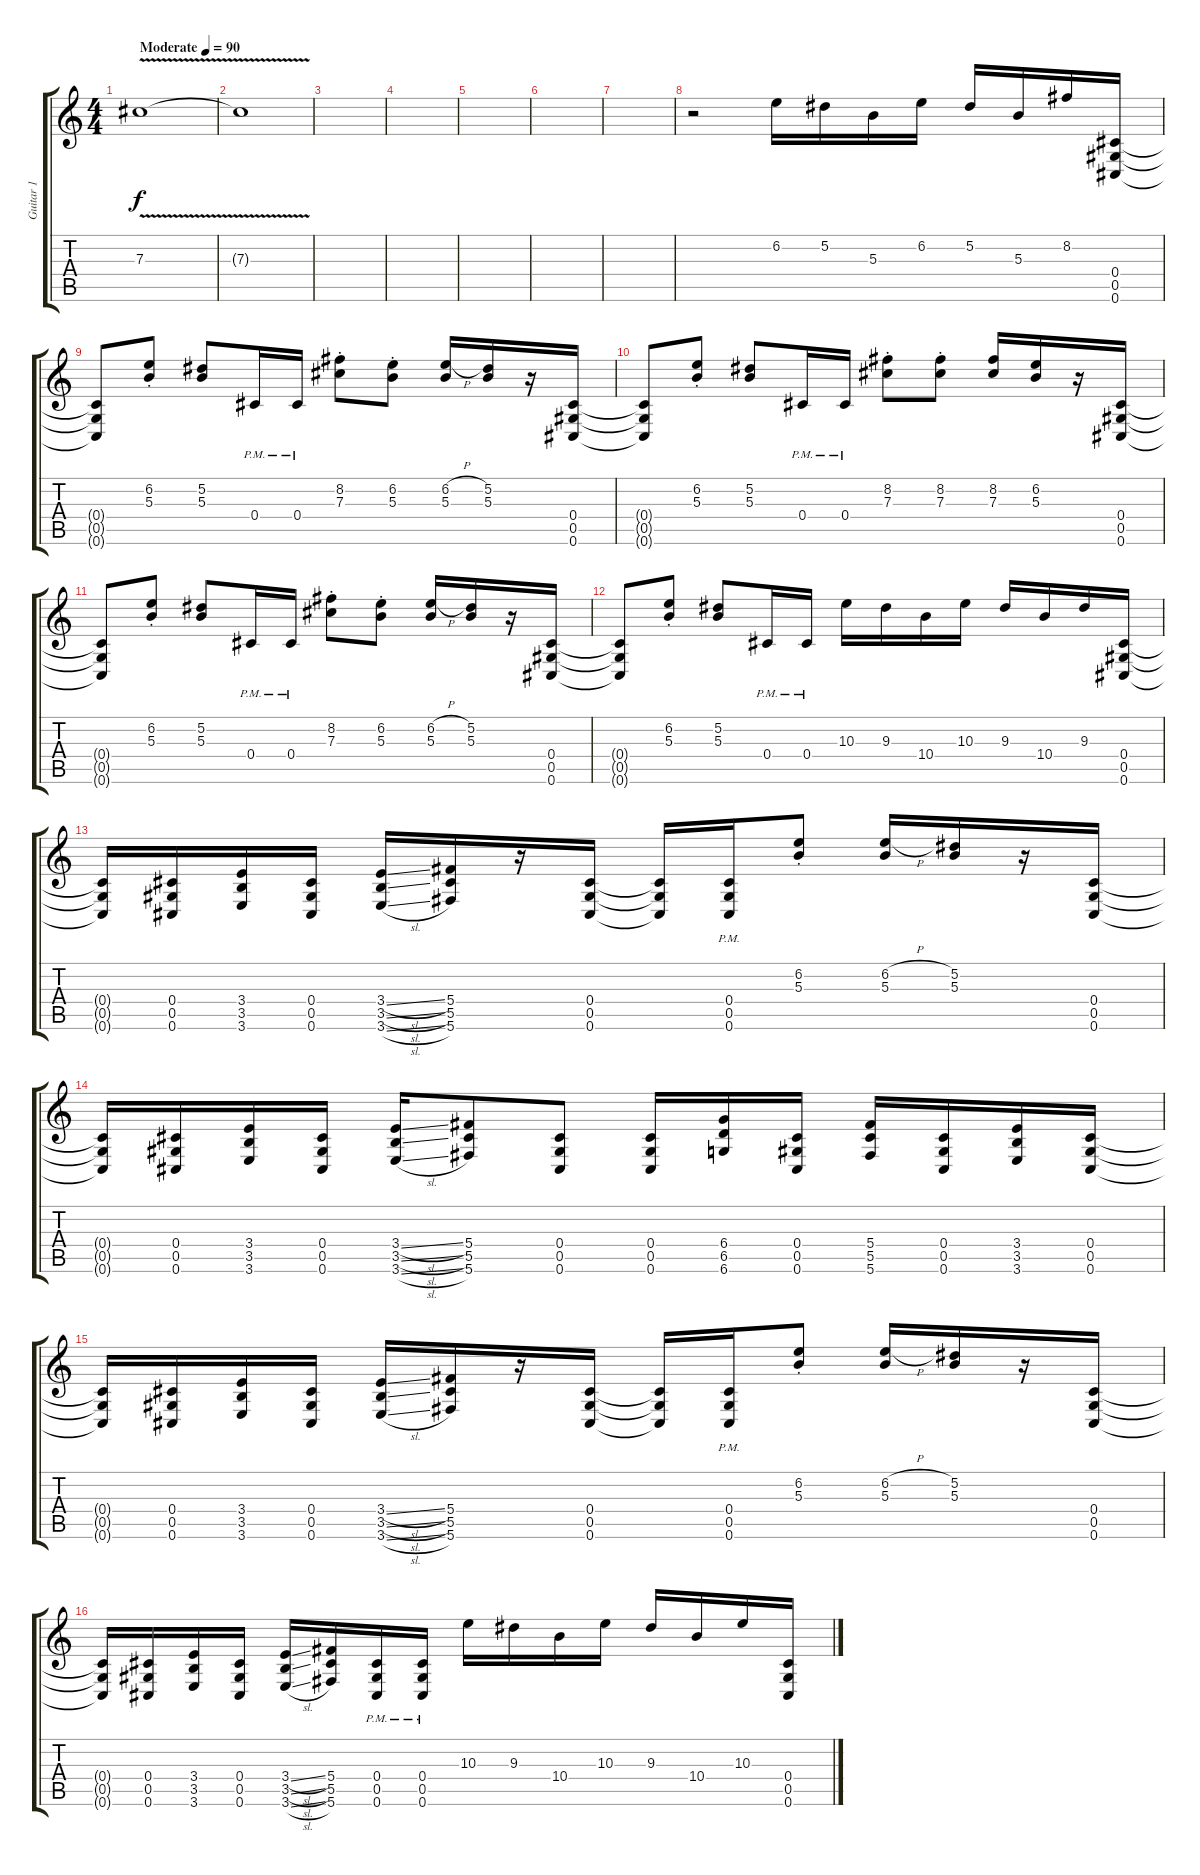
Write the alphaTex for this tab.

\track ("Guitar 1" "Guitar 1") {instrument overdrivenguitar}
\staff {score tabs}
\tuning (Eb4 Bb3 Gb3 Db3 Ab2 Db2) {hide}
\ts (4 4)
\tempo (90 "Moderate")
\clef g2
\ks c
7.3{v}.1{dy f volume 0 instrument overdrivenguitar} |
7.3{v t}.1 |
|
|
|
|
|
r.2 6.2.16 5.2.16 5.3.16 6.2.16 5.2.16 5.3.16 8.2.16 (0.4 0.5 0.6).16 |
(0.4{t} 0.5{t} 0.6{t}).8 (6.2{st} 5.3{st}).8 (5.2 5.3).8 0.4{pm}.16 0.4{pm}.16 (8.2{st} 7.3{st}).8 (6.2{st} 5.3{st}).8 (6.2{h} 5.3).16 (5.2 5.3).16 r.16 (0.4 0.5 0.6).16 |
(0.4{t} 0.5{t} 0.6{t}).8 (6.2{st} 5.3{st}).8 (5.2 5.3).8 0.4{pm}.16 0.4{pm}.16 (8.2{st} 7.3{st}).8 (8.2{st} 7.3{st}).8 (8.2 7.3).16 (6.2 5.3).16 r.16 (0.4 0.5 0.6).16 |
(0.4{t} 0.5{t} 0.6{t}).8 (6.2{st} 5.3{st}).8 (5.2 5.3).8 0.4{pm}.16 0.4{pm}.16 (8.2{st} 7.3{st}).8 (6.2{st} 5.3{st}).8 (6.2{h} 5.3).16 (5.2 5.3).16 r.16 (0.4 0.5 0.6).16 |
(0.4{t} 0.5{t} 0.6{t}).8 (6.2{st} 5.3{st}).8 (5.2 5.3).8 0.4{pm}.16 0.4{pm}.16 10.3.16 9.3.16 10.4.16 10.3.16 9.3.16 10.4.16 9.3.16 (0.4 0.5 0.6).16 |
(0.4{t} 0.5{t} 0.6{t}).16 (0.4 0.5 0.6).16 (3.4 3.5 3.6).16 (0.4 0.5 0.6).16 (3.4{sl} 3.5{sl} 3.6{sl}).16 (5.4 5.5 5.6).16 r.16 (0.4 0.5 0.6).16 (0.4{t} 0.5{t} 0.6{t}).16 (0.4{pm} 0.5{pm} 0.6{pm}).16 (6.2{st} 5.3{st}).8 (6.2{h} 5.3).16 (5.2 5.3).16 r.16 (0.4 0.5 0.6).16 |
(0.4{t} 0.5{t} 0.6{t}).16 (0.4 0.5 0.6).16 (3.4 3.5 3.6).16 (0.4 0.5 0.6).16 (3.4{sl} 3.5{sl} 3.6{sl}).16 (5.4 5.5 5.6).8 (0.4 0.5 0.6).8 (0.4 0.5 0.6).16 (6.4 6.5 6.6).16 (0.4 0.5 0.6).16 (5.4 5.5 5.6).16 (0.4 0.5 0.6).16 (3.4 3.5 3.6).16 (0.4 0.5 0.6).16 |
(0.4{t} 0.5{t} 0.6{t}).16 (0.4 0.5 0.6).16 (3.4 3.5 3.6).16 (0.4 0.5 0.6).16 (3.4{sl} 3.5{sl} 3.6{sl}).16 (5.4 5.5 5.6).16 r.16 (0.4 0.5 0.6).16 (0.4{t} 0.5{t} 0.6{t}).16 (0.4{pm} 0.5{pm} 0.6{pm}).16 (6.2{st} 5.3{st}).8 (6.2{h} 5.3).16 (5.2 5.3).16 r.16 (0.4 0.5 0.6).16 |
(0.4{t} 0.5{t} 0.6{t}).16 (0.4 0.5 0.6).16 (3.4 3.5 3.6).16 (0.4 0.5 0.6).16 (3.4{sl} 3.5{sl} 3.6{sl}).16 (5.4 5.5 5.6).16 (0.4{pm} 0.5{pm} 0.6{pm}).16 (0.4{pm} 0.5{pm} 0.6{pm}).16 10.3.16 9.3.16 10.4.16 10.3.16 9.3.16 10.4.16 10.3.16 (0.4 0.5 0.6).16
